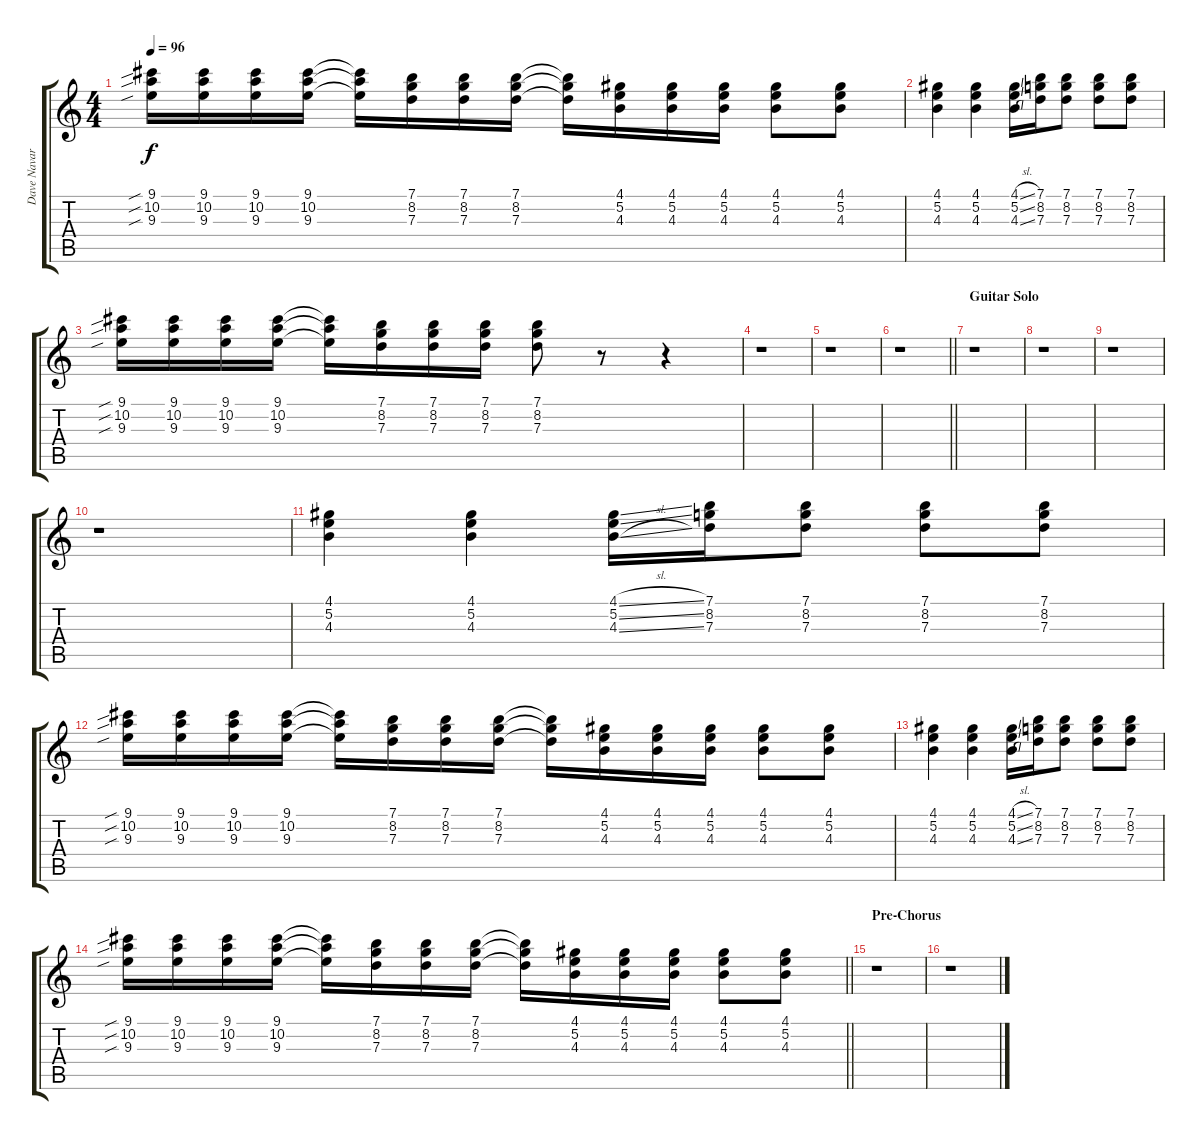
\track ("Dave Navarro Guitar 4" "Dave Navar") {instrument overdrivenguitar}
\staff {score tabs}
\tuning (E4 B3 G3 D3 A2 E2) {hide}
\ts (4 4)
\tempo 96
\clef g2
\ks c
(9.1{sib} 10.2{sib} 9.3{sib}).16{dy f} (9.1 10.2 9.3).16 (9.1 10.2 9.3).16 (9.1 10.2 9.3).16 (9.1{t} 10.2{t} 9.3{t}).16 (7.1 8.2 7.3).16 (7.1 8.2 7.3).16 (7.1 8.2 7.3).16 (7.1{t} 8.2{t} 7.3{t}).16 (4.1 5.2 4.3).16 (4.1 5.2 4.3).16 (4.1 5.2 4.3).16 (4.1 5.2 4.3).8 (4.1 5.2 4.3).8 |
(4.1 5.2 4.3).4 (4.1 5.2 4.3).4 (4.1{sl} 5.2{sl} 4.3{sl}).16 (7.1 8.2 7.3).16 (7.1 8.2 7.3).8 (7.1 8.2 7.3).8 (7.1 8.2 7.3).8 |
(9.1{sib} 10.2{sib} 9.3{sib}).16 (9.1 10.2 9.3).16 (9.1 10.2 9.3).16 (9.1 10.2 9.3).16 (9.1{t} 10.2{t} 9.3{t}).16 (7.1 8.2 7.3).16 (7.1 8.2 7.3).16 (7.1 8.2 7.3).16 (7.1 8.2 7.3).8 r.8 r.4 |
r.1 |
r.1 |
\barLineRight lightlight
r.1 |
\section ("" "Guitar Solo")
r.1 |
r.1 |
r.1 |
r.1 |
(4.1 5.2 4.3).4 (4.1 5.2 4.3).4 (4.1{sl} 5.2{sl} 4.3{sl}).16 (7.1 8.2 7.3).16 (7.1 8.2 7.3).8 (7.1 8.2 7.3).8 (7.1 8.2 7.3).8 |
(9.1{sib} 10.2{sib} 9.3{sib}).16 (9.1 10.2 9.3).16 (9.1 10.2 9.3).16 (9.1 10.2 9.3).16 (9.1{t} 10.2{t} 9.3{t}).16 (7.1 8.2 7.3).16 (7.1 8.2 7.3).16 (7.1 8.2 7.3).16 (7.1{t} 8.2{t} 7.3{t}).16 (4.1 5.2 4.3).16 (4.1 5.2 4.3).16 (4.1 5.2 4.3).16 (4.1 5.2 4.3).8 (4.1 5.2 4.3).8 |
(4.1 5.2 4.3).4 (4.1 5.2 4.3).4 (4.1{sl} 5.2{sl} 4.3{sl}).16 (7.1 8.2 7.3).16 (7.1 8.2 7.3).8 (7.1 8.2 7.3).8 (7.1 8.2 7.3).8 |
\barLineRight lightlight
(9.1{sib} 10.2{sib} 9.3{sib}).16 (9.1 10.2 9.3).16 (9.1 10.2 9.3).16 (9.1 10.2 9.3).16 (9.1{t} 10.2{t} 9.3{t}).16 (7.1 8.2 7.3).16 (7.1 8.2 7.3).16 (7.1 8.2 7.3).16 (7.1{t} 8.2{t} 7.3{t}).16 (4.1 5.2 4.3).16 (4.1 5.2 4.3).16 (4.1 5.2 4.3).16 (4.1 5.2 4.3).8 (4.1 5.2 4.3).8 |
\section ("" "Pre-Chorus")
r.1 |
r.1
